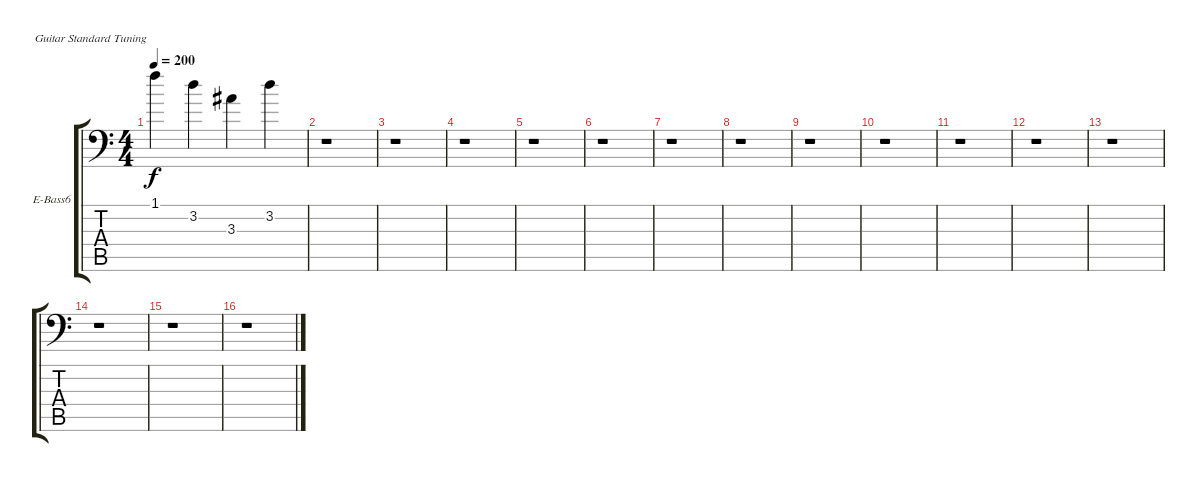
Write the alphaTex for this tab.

\bracketExtendMode groupsimilarinstruments
\firstSystemTrackNameOrientation horizontal
\otherSystemsTrackNameOrientation horizontal
\track ("Бас 2" "E-Bass6") {instrument slapbass1}
\staff {score tabs}
\tuning (E4 B3 G3 D3 A2 E2)
\ts (4 4)
\tempo 200
\clef f4
\ks c
1.1.4{dy f} 3.2.4 3.3.4 3.2.4 |
r.1 |
r.1 |
r.1 |
r.1 |
r.1 |
r.1 |
r.1 |
r.1 |
r.1 |
r.1 |
r.1 |
r.1 |
r.1 |
r.1 |
r.1
